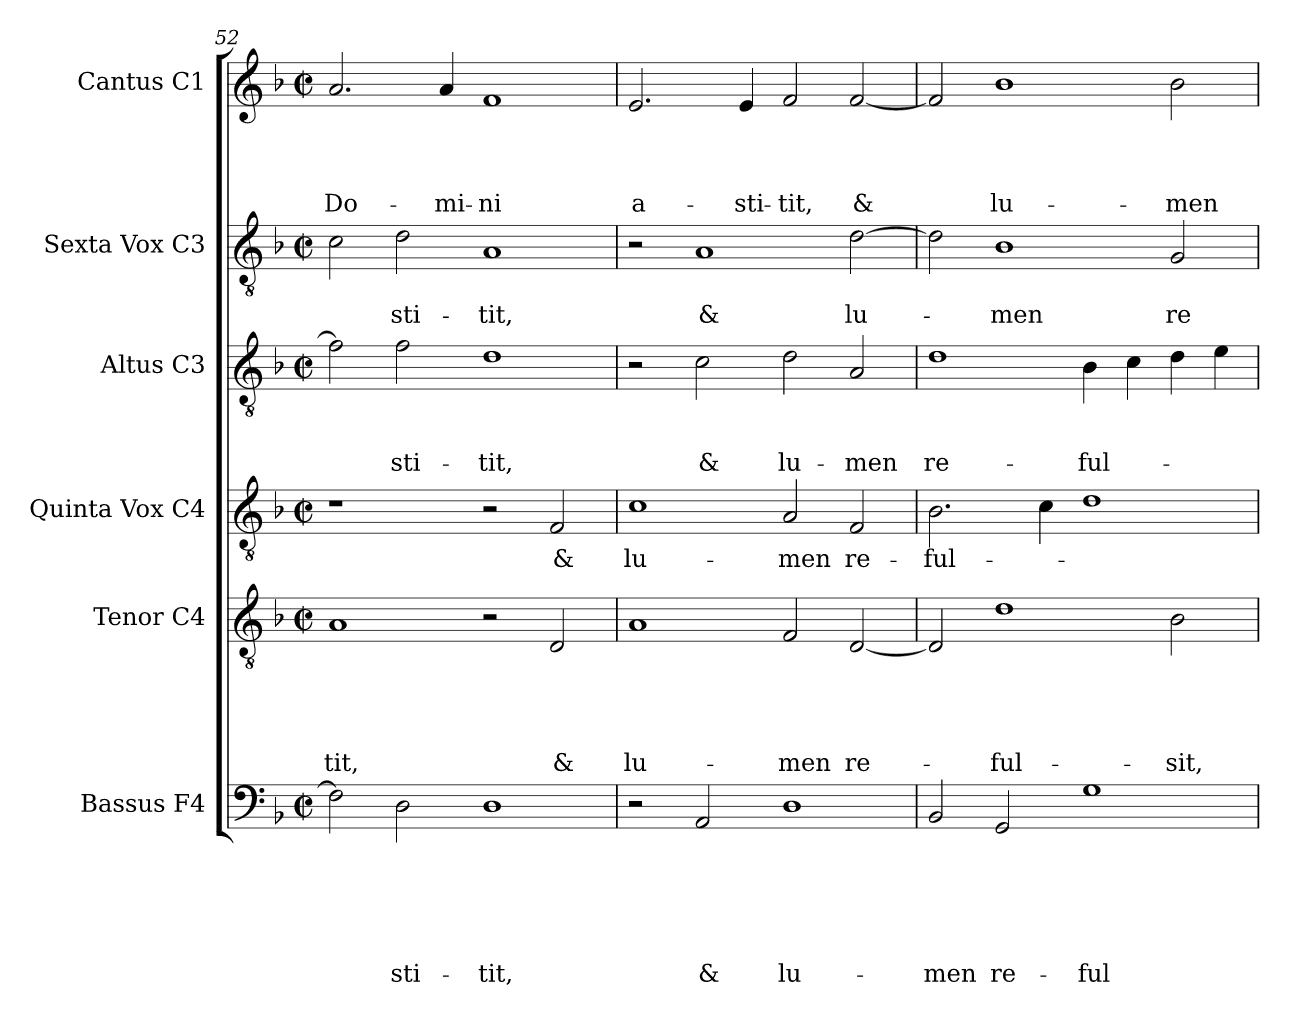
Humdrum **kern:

**kern	**text	**text	**text	**text	**text	**text	**kern	**text	**text	**text	**text	**text	**kern	**text	**kern	**text	**text	**text	**kern	**text	**text	**kern	**text	**text	**text	**text
*part6	*part6	*part6	*part6	*part6	*part6	*part6	*part5	*part5	*part5	*part5	*part5	*part5	*part4	*part4	*part3	*part3	*part3	*part3	*part2	*part2	*part2	*part1	*part1	*part1	*part1	*part1
*staff6	*staff6	*staff6	*staff6	*staff6	*staff6	*staff6	*staff5	*staff5	*staff5	*staff5	*staff5	*staff5	*staff4	*staff4	*staff3	*staff3	*staff3	*staff3	*staff2	*staff2	*staff2	*staff1	*staff1	*staff1	*staff1	*staff1
*I"Bassus F4	*	*	*	*	*	*	*I"Tenor C4	*	*	*	*	*	*I"Quinta Vox C4	*	*I"Altus C3	*	*	*	*I"Sexta Vox C3	*	*	*I"Cantus C1	*	*	*	*
*I'B	*	*	*	*	*	*	*I'T	*	*	*	*	*	*	*	*I'A	*	*	*	*	*	*	*I'C	*	*	*	*
*clefF4	*	*	*	*	*	*	*clefGv2	*	*	*	*	*	*clefGv2	*	*clefGv2	*	*	*	*clefGv2	*	*	*clefG2	*	*	*	*
*k[b-]	*	*	*	*	*	*	*k[b-]	*	*	*	*	*	*k[b-]	*	*k[b-]	*	*	*	*k[b-]	*	*	*k[b-]	*	*	*	*
*F:	*	*	*	*	*	*	*F:	*	*	*	*	*	*F:	*	*F:	*	*	*	*F:	*	*	*F:	*	*	*	*
*M2/2	*	*	*	*	*	*	*M2/2	*	*	*	*	*	*M2/2	*	*M2/2	*	*	*	*M2/2	*	*	*M2/2	*	*	*	*
*met(c|)	*	*	*	*	*	*	*met(c|)	*	*	*	*	*	*met(c|)	*	*met(c|)	*	*	*	*met(c|)	*	*	*met(c|)	*	*	*	*
=52	=52	=52	=52	=52	=52	=52	=52	=52	=52	=52	=52	=52	=52	=52	=52	=52	=52	=52	=52	=52	=52	=52	=52	=52	=52	=52
!	!	!	!	!	!	!	!	!	!	!	!	!LO:LY:b	!	!	!	!	!	!	!	!	!	!	!	!	!	!LO:LY:b
2F\]	.	.	.	.	.	.	1A	.	.	.	.	-tit,	1r	.	2f\]	.	.	.	2c\	.	.	2.a/	.	.	.	Do-
!	!	!	!	!	!	!LO:LY:b	!	!	!	!	!	!	!	!	!	!	!	!LO:LY:b	!	!	!LO:LY:b	!	!	!	!	!
2D\	.	.	.	.	.	-sti-	.	.	.	.	.	.	.	.	2f\	.	.	-sti-	2d\	.	-sti-	.	.	.	.	.
!	!	!	!	!	!	!	!	!	!	!	!	!	!	!	!	!	!	!	!	!	!	!	!	!	!	!LO:LY:b
.	.	.	.	.	.	.	.	.	.	.	.	.	.	.	.	.	.	.	.	.	.	4a/	.	.	.	-mi-
!	!	!	!	!	!	!LO:LY:b	!	!	!	!	!	!	!	!	!	!	!	!LO:LY:b	!	!	!LO:LY:b	!	!	!	!	!LO:LY:b
1D	.	.	.	.	.	-tit,	2r	.	.	.	.	.	2r	.	1d	.	.	-tit,	1A	.	-tit,	1f	.	.	.	-ni
!	!	!	!	!	!	!	!	!	!	!	!	!LO:LY:b	!	!LO:LY:b	!	!	!	!	!	!	!	!	!	!	!	!
.	.	.	.	.	.	.	2D/	.	.	.	.	&	2F/	&	.	.	.	.	.	.	.	.	.	.	.	.
=53	=53	=53	=53	=53	=53	=53	=53	=53	=53	=53	=53	=53	=53	=53	=53	=53	=53	=53	=53	=53	=53	=53	=53	=53	=53	=53
!	!	!	!	!	!	!	!	!	!	!	!	!LO:LY:b	!	!LO:LY:b	!	!	!	!	!	!	!	!	!	!	!	!LO:LY:b
2r	.	.	.	.	.	.	1A	.	.	.	.	lu-	1c	lu-	2r	.	.	.	2r	.	.	2.e/	.	.	.	a-
!	!	!	!	!	!	!LO:LY:b	!	!	!	!	!	!	!	!	!	!	!	!LO:LY:b	!	!	!LO:LY:b	!	!	!	!	!
2AA/	.	.	.	.	.	&	.	.	.	.	.	.	.	.	2c\	.	.	&	1A	.	&	.	.	.	.	.
!	!	!	!	!	!	!	!	!	!	!	!	!	!	!	!	!	!	!	!	!	!	!	!	!	!	!LO:LY:b
.	.	.	.	.	.	.	.	.	.	.	.	.	.	.	.	.	.	.	.	.	.	4e/	.	.	.	-sti-
!	!	!	!	!	!	!LO:LY:b	!	!	!	!	!	!LO:LY:b	!	!LO:LY:b	!	!	!	!LO:LY:b	!	!	!	!	!	!	!	!LO:LY:b
1D	.	.	.	.	.	lu-	2F/	.	.	.	.	-men	2A/	-men	2d\	.	.	lu-	.	.	.	2f/	.	.	.	-tit,
!	!	!	!	!	!	!	!	!	!	!	!	!LO:LY:b	!	!LO:LY:b	!	!	!	!LO:LY:b	!	!	!LO:LY:b	!	!	!	!	!LO:LY:b
.	.	.	.	.	.	.	[2D/	.	.	.	.	re-	2F/	re-	2A/	.	.	-men	[2d\	.	lu-	[2f/	.	.	.	&
=54	=54	=54	=54	=54	=54	=54	=54	=54	=54	=54	=54	=54	=54	=54	=54	=54	=54	=54	=54	=54	=54	=54	=54	=54	=54	=54
!	!	!	!	!	!	!LO:LY:b	!	!	!	!	!	!	!	!LO:LY:b	!	!	!	!LO:LY:b	!	!	!	!	!	!	!	!
2BB-/	.	.	.	.	.	-men	2D/]	.	.	.	.	.	2.B-\	-ful-	1d	.	.	re-	2d\]	.	.	2f/]	.	.	.	.
!	!	!	!	!	!	!LO:LY:b	!	!	!	!	!	!LO:LY:b	!	!	!	!	!	!	!	!	!LO:LY:b	!	!	!	!	!LO:LY:b
2GG/	.	.	.	.	.	re-	1d	.	.	.	.	-ful-	.	.	.	.	.	.	1B-	.	-men	1b-	.	.	.	lu-
.	.	.	.	.	.	.	.	.	.	.	.	.	4c\	.	.	.	.	.	.	.	.	.	.	.	.	.
!	!	!	!	!	!	!LO:LY:b	!	!	!	!	!	!	!	!	!	!	!	!LO:LY:b	!	!	!	!	!	!	!	!
1G	.	.	.	.	.	-ful-	.	.	.	.	.	.	1d	.	4B-\	.	.	-ful-	.	.	.	.	.	.	.	.
.	.	.	.	.	.	.	.	.	.	.	.	.	.	.	4c\	.	.	.	.	.	.	.	.	.	.	.
!	!	!	!	!	!	!	!	!	!	!	!	!LO:LY:b	!	!	!	!	!	!	!	!	!LO:LY:b	!	!	!	!	!LO:LY:b
.	.	.	.	.	.	.	2B-\	.	.	.	.	-sit,	.	.	4d\	.	.	.	2G/	.	re-	2b-\	.	.	.	-men
.	.	.	.	.	.	.	.	.	.	.	.	.	.	.	4e\	.	.	.	.	.	.	.	.	.	.	.
=	=	=	=	=	=	=	=	=	=	=	=	=	=	=	=	=	=	=	=	=	=	=	=	=	=	=
*-	*-	*-	*-	*-	*-	*-	*-	*-	*-	*-	*-	*-	*-	*-	*-	*-	*-	*-	*-	*-	*-	*-	*-	*-	*-	*-
